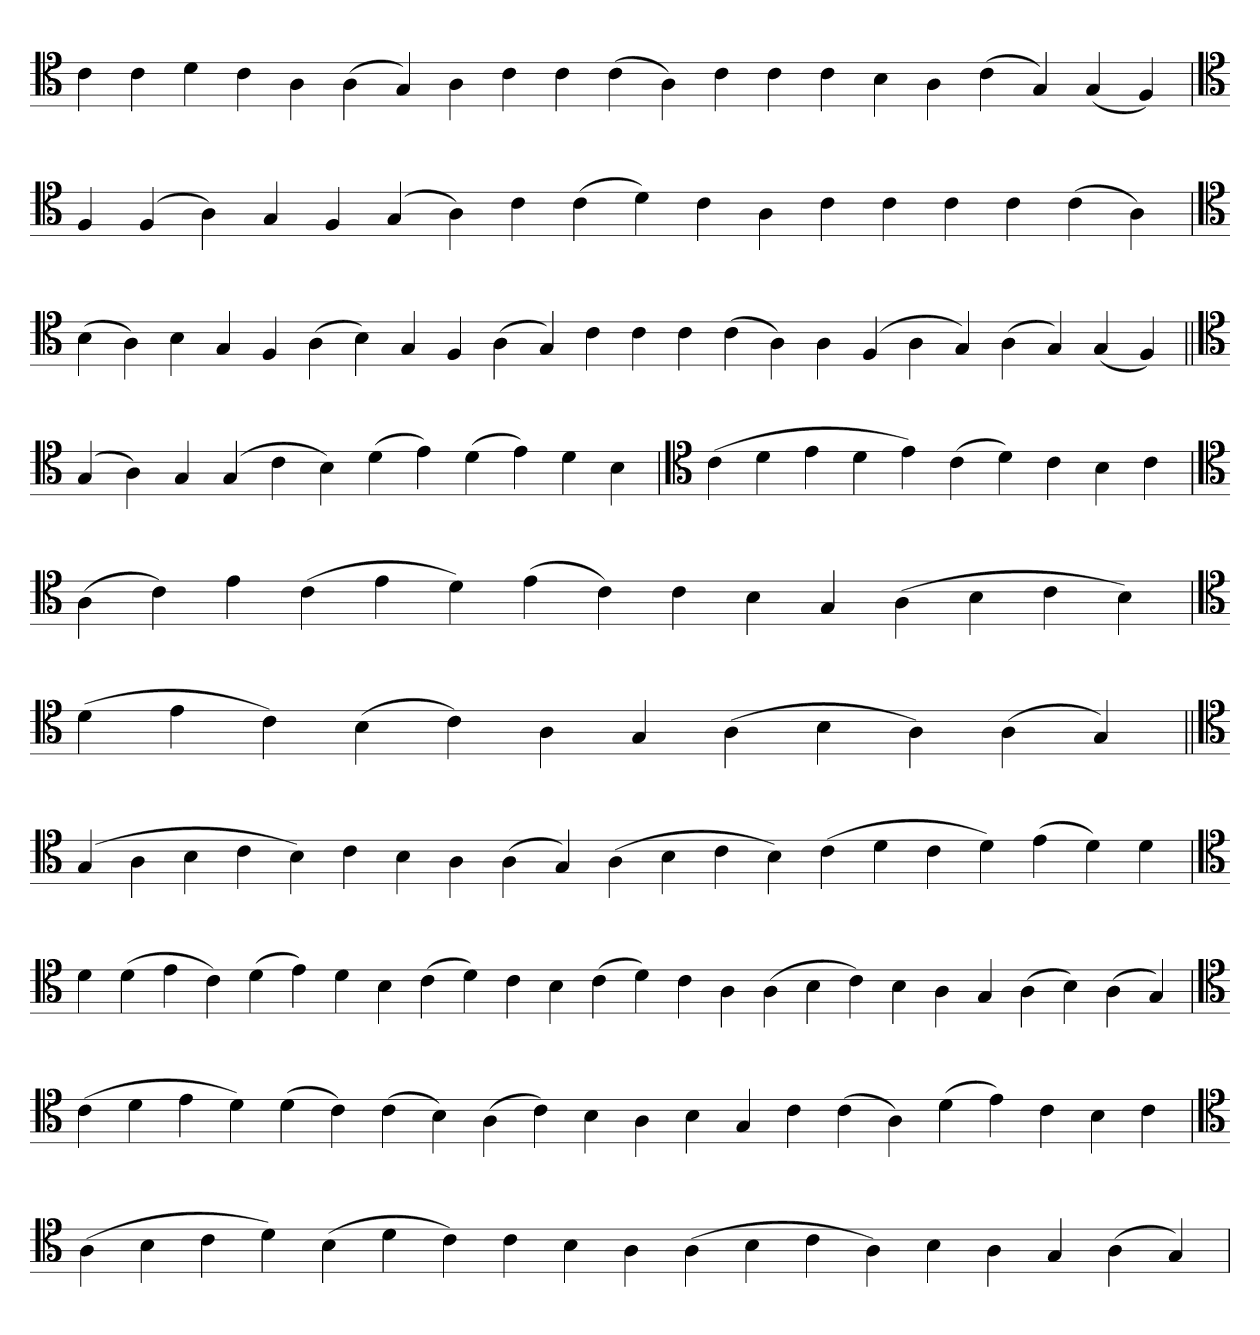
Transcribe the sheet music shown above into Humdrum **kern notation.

**kern
*part1
*staff1
*clefC4
=
4c
4c
4d
4c
4A
(4A
4G)
4A
4c
4c
(4c
4A)
4c
4c
4c
4B
4A
(4c
4G)
(4G
4F)
='
*clefC4
4F
(4F
4A)
4G
4F
(4G
4A)
4c
(4c
4d)
4c
4A
4c
4c
4c
4c
(4c
4A)
=`
*clefC4
(4B
4A)
4B
4G
4F
(4A
4B)
4G
4F
(4A
4G)
4c
4c
4c
(4c
4A)
4A
(4F
4A
4G)
(4A
4G)
(4G
4F)
=||
*clefC4
(4G
4A)
4G
(4G
4c
4B)
(4d
4e)
(4d
4e)
4d
4B
=`
*clefC4
(4c
4d
4e
4d
4e)
(4c
4d)
4c
4B
4c
='
*clefC4
(4A
4c)
4e
(4c
4e
4d)
(4e
4c)
4c
4B
4G
(4A
4B
4c
4B)
=`
*clefC4
(4d
4e
4c)
(4B
4c)
4A
4G
(4A
4B
4A)
(4A
4G)
=||
*clefC4
(4G
4A
4B
4c
4B)
4c
4B
4A
(4A
4G)
(4A
4B
4c
4B)
(4c
4d
4c
4d)
(4e
4d)
4d
='
*clefC4
4d
(4d
4e
4c)
(4d
4e)
4d
4B
(4c
4d)
4c
4B
(4c
4d)
4c
4A
(4A
4B
4c)
4B
4A
4G
(4A
4B)
(4A
4G)
='
*clefC4
(4c
4d
4e
4d)
(4d
4c)
(4c
4B)
(4A
4c)
4B
4A
4B
4G
4c
(4c
4A)
(4d
4e)
4c
4B
4c
=`
*clefC4
(4A
4B
4c
4d)
(4B
4d
4c)
4c
4B
4A
(4A
4B
4c
4A)
4B
4A
4G
(4A
4G)
=
*-
